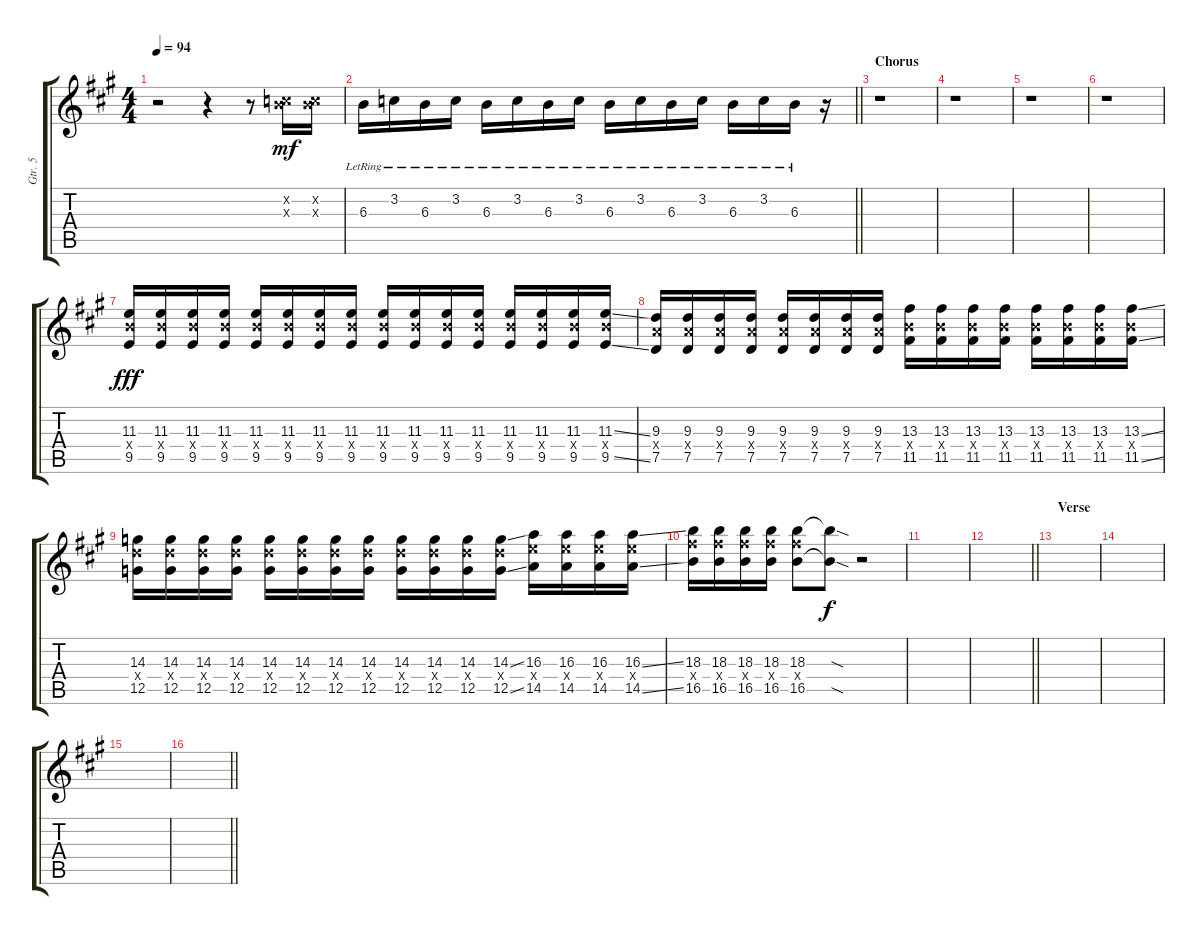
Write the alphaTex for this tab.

\track ("Gtr. 5" "Gtr. 5") {instrument distortionguitar}
\staff {score tabs}
\tuning (D4 A3 F3 C3 G2 C2) {hide}
\ts (4 4)
\tempo 94
\clef g2
\ks a
r.2{dy mp} r.4 r.8 (3.2{x} 6.3{x}).16{dy mf} (3.2{x} 6.3{x}).16 |
\barLineRight lightlight
6.3{lr}.16 3.2{lr}.16 6.3{lr}.16 3.2{lr}.16 6.3{lr}.16 3.2{lr}.16 6.3{lr}.16 3.2{lr}.16 6.3{lr}.16 3.2{lr}.16 6.3{lr}.16 3.2{lr}.16 6.3{lr}.16 3.2{lr}.16 6.3{lr}.16 r.16 |
\section ("" "Chorus")
r.1 |
r.1 |
r.1 |
r.1 |
(11.3 11.4{x} 9.5).16{dy fff} (11.3 11.4{x} 9.5).16 (11.3 11.4{x} 9.5).16 (11.3 11.4{x} 9.5).16 (11.3 11.4{x} 9.5).16 (11.3 11.4{x} 9.5).16 (11.3 11.4{x} 9.5).16 (11.3 11.4{x} 9.5).16 (11.3 11.4{x} 9.5).16 (11.3 11.4{x} 9.5).16 (11.3 11.4{x} 9.5).16 (11.3 11.4{x} 9.5).16 (11.3 11.4{x} 9.5).16 (11.3 11.4{x} 9.5).16 (11.3 11.4{x} 9.5).16 (11.3{ss} 11.4{x} 9.5{ss}).16 |
(9.3 9.4{x} 7.5).16 (9.3 9.4{x} 7.5).16 (9.3 9.4{x} 7.5).16 (9.3 9.4{x} 7.5).16 (9.3 9.4{x} 7.5).16 (9.3 9.4{x} 7.5).16 (9.3 9.4{x} 7.5).16 (9.3 9.4{x} 7.5).16 (13.3 11.4{x} 11.5).16 (13.3 11.4{x} 11.5).16 (13.3 11.4{x} 11.5).16 (13.3 11.4{x} 11.5).16 (13.3 11.4{x} 11.5).16 (13.3 11.4{x} 11.5).16 (13.3 11.4{x} 11.5).16 (13.3{ss} 11.4{x} 11.5{ss}).16 |
(14.3 14.4{x} 12.5).16 (14.3 14.4{x} 12.5).16 (14.3 14.4{x} 12.5).16 (14.3 14.4{x} 12.5).16 (14.3 14.4{x} 12.5).16 (14.3 14.4{x} 12.5).16 (14.3 14.4{x} 12.5).16 (14.3 14.4{x} 12.5).16 (14.3 14.4{x} 12.5).16 (14.3 14.4{x} 12.5).16 (14.3 14.4{x} 12.5).16 (14.3{ss} 14.4{x} 12.5{ss}).16 (16.3 16.4{x} 14.5).16 (16.3 16.4{x} 14.5).16 (16.3 16.4{x} 14.5).16 (16.3{ss} 16.4{x} 14.5{ss}).16 |
(18.3 18.4{x} 16.5).16 (18.3 18.4{x} 16.5).16 (18.3 18.4{x} 16.5).16 (18.3 18.4{x} 16.5).16 (18.3 18.4{x} 16.5).8 (18.3{sod t} 16.5{sod t}).8{dy f} r.2 |
|
\barLineRight lightlight
|
\section ("" "Verse")
|
|
|
\barLineRight lightlight
